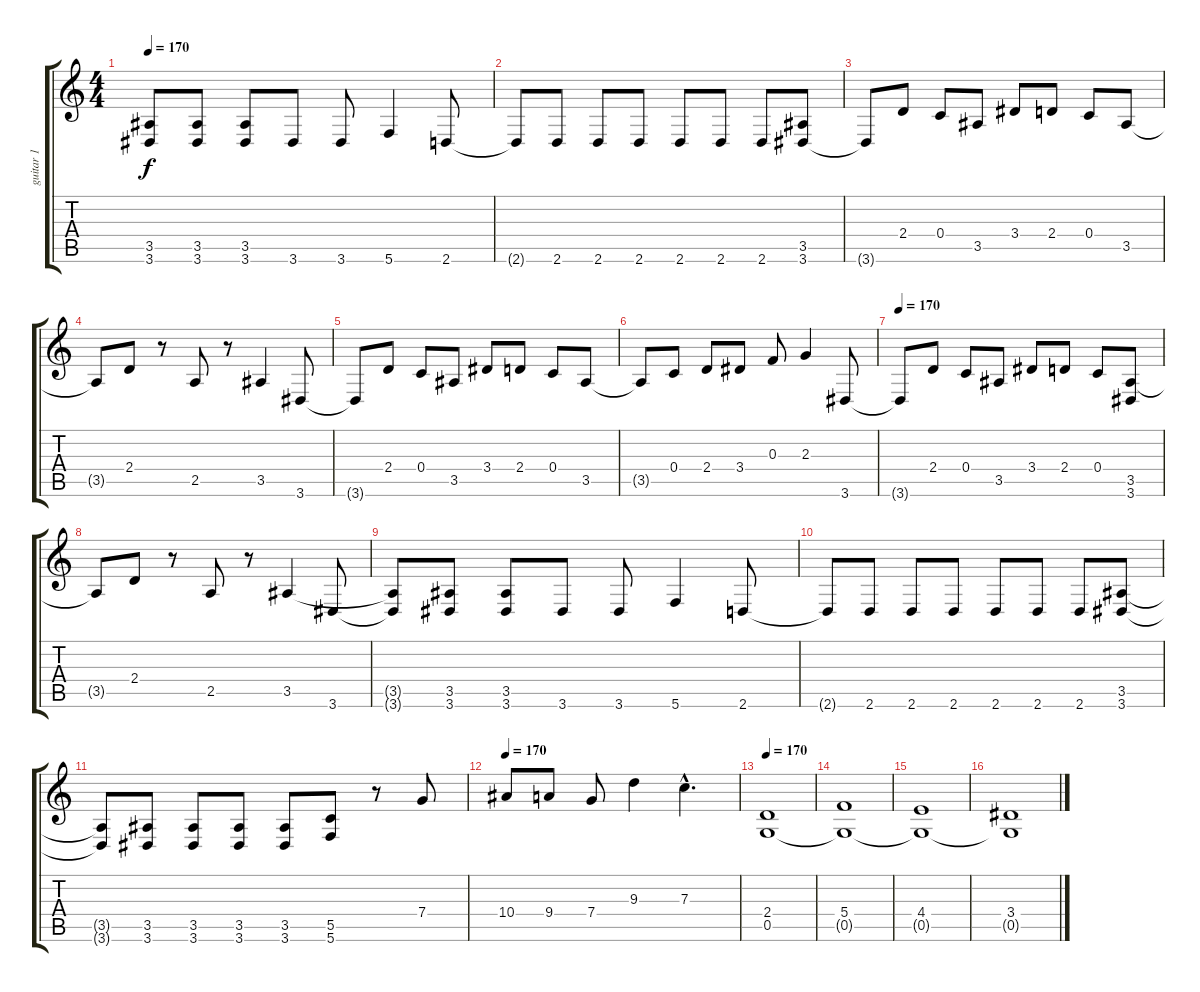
\track ("guitar 1" "guitar 1") {instrument distortionguitar}
\staff {score tabs}
\tuning (D4 A3 F3 C3 G2 C2) {hide}
\ts (4 4)
\tempo 170
\clef g2
\ks c
(3.5{t} 3.6{t}).8{dy f} (3.5 3.6).8 (3.5 3.6).8 3.6.8 3.6.8 5.6.4 2.6.8 |
2.6{t}.8 2.6.8 2.6.8 2.6.8 2.6.8 2.6.8 2.6.8 (3.5 3.6).8 |
3.6{t}.8 2.4.8 0.4.8 3.5.8 3.4.8 2.4.8 0.4.8 3.5.8 |
3.5{t}.8 2.4.8 r.8 2.5.8 r.8 3.5.4 3.6.8 |
3.6{t}.8 2.4.8 0.4.8 3.5.8 3.4.8 2.4.8 0.4.8 3.5.8 |
3.5{t}.8 0.4.8 2.4.8 3.4.8 0.3.8 2.3.4 3.6.8 |
\tempo 170
3.6{t}.8 2.4.8 0.4.8 3.5.8 3.4.8 2.4.8 0.4.8 (3.5 3.6).8 |
3.5{t}.8 2.4.8 r.8 2.5.8 r.8 3.5.4 3.6.8 |
(3.5{t} 3.6{t}).8 (3.5 3.6).8 (3.5 3.6).8 3.6.8 3.6.8 5.6.4 2.6.8 |
2.6{t}.8 2.6.8 2.6.8 2.6.8 2.6.8 2.6.8 2.6.8 (3.5 3.6).8 |
(3.5{t} 3.6{t}).8 (3.5 3.6).8 (3.5 3.6).8 (3.5 3.6).8 (3.5 3.6).8 (5.5 5.6).8 r.8 7.4.8 |
\tempo 170
10.4.8 9.4.8 7.4.8 9.3.4 7.3{hac}.4{d} |
\tempo 170
(2.4 0.5).1 |
(5.4 0.5{t}).1 |
(4.4 0.5{t}).1 |
(3.4 0.5{t}).1
